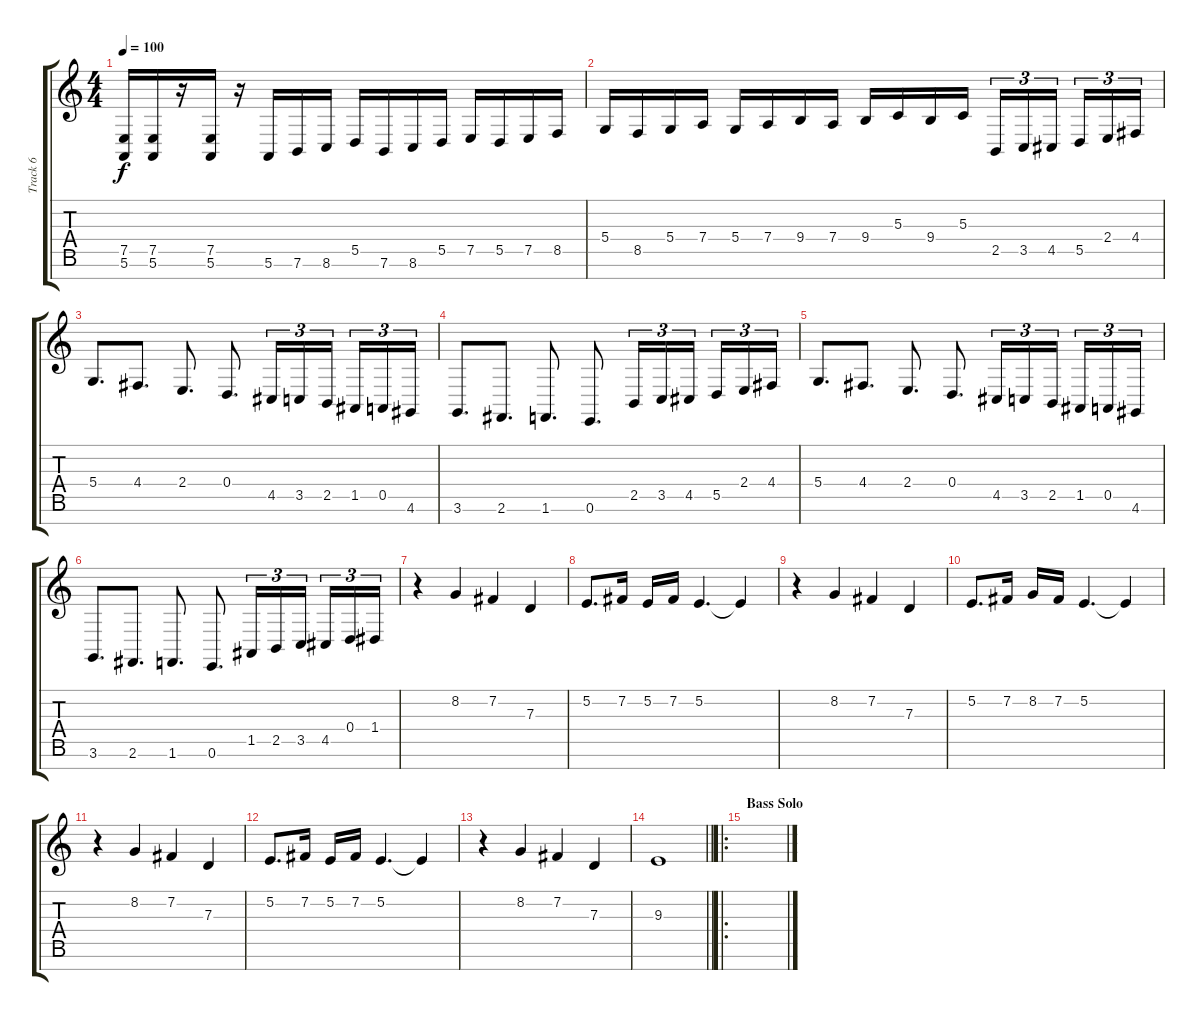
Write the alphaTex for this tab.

\track ("Track 6" "Track 6") {instrument drawbarorgan}
\staff {score tabs}
\tuning (E4 B3 G3 D3 A2 E2 B1) {hide}
\ts (4 4)
\tempo 100
\clef g2
\ks c
(7.5 5.6).16{dy f} (7.5 5.6).16 r.16 (7.5 5.6).16 r.16 5.6.16 7.6.16 8.6.16 5.5.16 7.6.16 8.6.16 5.5.16 7.5.16 5.5.16 7.5.16 8.5.16 |
5.4.16 8.5.16 5.4.16 7.4.16 5.4.16 7.4.16 9.4.16 7.4.16 9.4.16 5.3.16 9.4.16 5.3.16 2.5.16{tu (3 2)} 3.5.16{tu (3 2)} 4.5.16{tu (3 2) beam splitsecondary} 5.5.16{tu (3 2)} 2.4.16{tu (3 2)} 4.4.16{tu (3 2)} |
5.4.8{d} 4.4.8{d} 2.4.8{d} 0.4.8{d} 4.5.16{tu (3 2)} 3.5.16{tu (3 2)} 2.5.16{tu (3 2) beam splitsecondary} 1.5.16{tu (3 2)} 0.5.16{tu (3 2)} 4.6.16{tu (3 2)} |
3.6.8{d} 2.6.8{d} 1.6.8{d} 0.6.8{d} 2.5.16{tu (3 2)} 3.5.16{tu (3 2)} 4.5.16{tu (3 2) beam splitsecondary} 5.5.16{tu (3 2)} 2.4.16{tu (3 2)} 4.4.16{tu (3 2)} |
5.4.8{d} 4.4.8{d} 2.4.8{d} 0.4.8{d} 4.5.16{tu (3 2)} 3.5.16{tu (3 2)} 2.5.16{tu (3 2) beam splitsecondary} 1.5.16{tu (3 2)} 0.5.16{tu (3 2)} 4.6.16{tu (3 2)} |
3.6.8{d} 2.6.8{d} 1.6.8{d} 0.6.8{d} 1.5.16{tu (3 2)} 2.5.16{tu (3 2)} 3.5.16{tu (3 2) beam splitsecondary} 4.5.16{tu (3 2)} 0.4.16{tu (3 2)} 1.4.16{tu (3 2)} |
r.4 8.2.4 7.2.4 7.3.4 |
5.2.8{d} 7.2.16 5.2.16 7.2.16 5.2.4{d} 5.2{t}.4 |
r.4 8.2.4 7.2.4 7.3.4 |
5.2.8{d} 7.2.16 8.2.16 7.2.16 5.2.4{d} 5.2{t}.4 |
r.4 8.2.4 7.2.4 7.3.4 |
5.2.8{d} 7.2.16 5.2.16 7.2.16 5.2.4{d} 5.2{t}.4 |
r.4 8.2.4 7.2.4 7.3.4 |
\barLineRight lightlight
9.3.1 |
\ro
\section ("" "Bass Solo")
